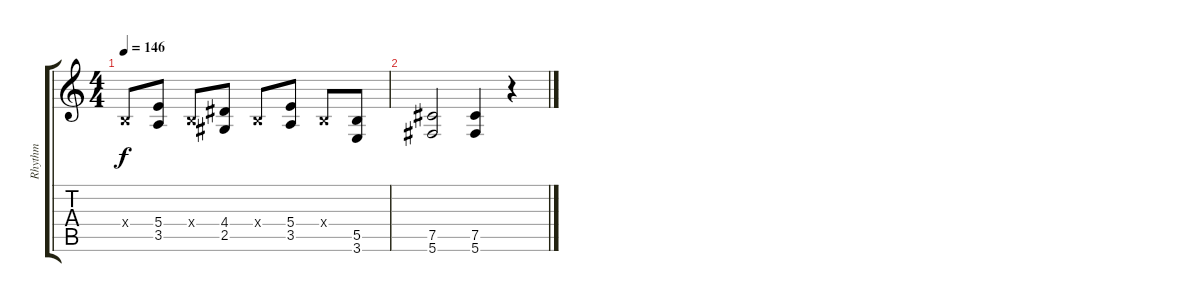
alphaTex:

\track ("Rhythm" "Rhythm") {instrument distortionguitar}
\staff {score tabs}
\tuning (Db4 Ab3 E3 B2 Gb2 Db2) {hide}
\ts (4 4)
\tempo 146
\clef g2
\ks c
0.4{x}.8{dy f} (5.4 3.5).8 0.4{x}.8 (4.4 2.5).8 0.4{x}.8 (5.4 3.5).8 0.4{x}.8 (5.5 3.6).8 |
(7.5 5.6).2 (7.5 5.6).4 r.4
